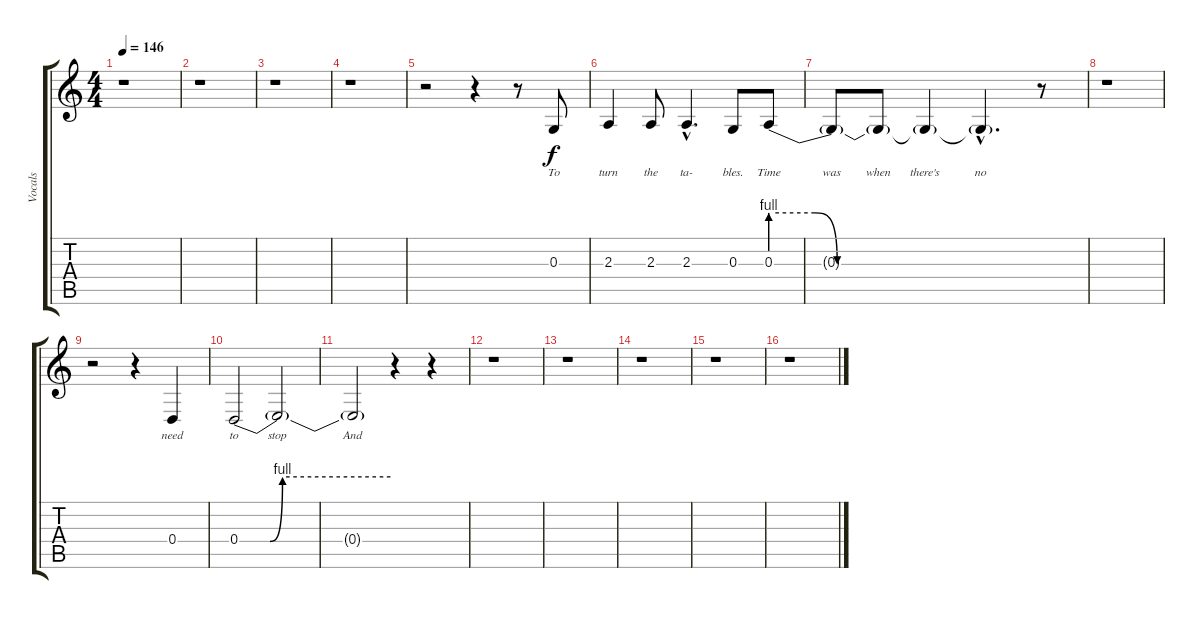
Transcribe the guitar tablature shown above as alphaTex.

\track ("Vocals" "Vocals") {instrument oboe}
\staff {score tabs}
\tuning (E4 B3 G3 D3 A2 E2) {hide}
\ts (4 4)
\tempo 146
\clef g2
\ks c
r.1{dy f} |
r.1 |
r.1 |
r.1 |
r.2 r.4 r.8 0.3.8{lyrics (0 "To") lyrics (1 "") lyrics (2 "") lyrics (3 "") lyrics (4 "")} |
2.3.4{lyrics (0 "turn") lyrics (1 "") lyrics (2 "") lyrics (3 "") lyrics (4 "")} 2.3.8{lyrics (0 "the") lyrics (1 "") lyrics (2 "") lyrics (3 "") lyrics (4 "")} 2.3{hac}.4{d lyrics (0 "ta-") lyrics (1 "") lyrics (2 "") lyrics (3 "") lyrics (4 "")} 0.3.8{lyrics (0 "bles.") lyrics (1 "") lyrics (2 "") lyrics (3 "") lyrics (4 "")} 0.3{be (custom 0 4 10 4 15 0 60 0)}.8{lyrics (0 "Time") lyrics (1 "") lyrics (2 "") lyrics (3 "") lyrics (4 "")} |
0.3{t}.8{lyrics (0 "was") lyrics (1 "") lyrics (2 "") lyrics (3 "") lyrics (4 "")} 0.3{t}.8{lyrics (0 "when") lyrics (1 "") lyrics (2 "") lyrics (3 "") lyrics (4 "")} 0.3{t}.4{lyrics (0 "there's") lyrics (1 "") lyrics (2 "") lyrics (3 "") lyrics (4 "") volume 0} 0.3{hac t}.4{d lyrics (0 "no") lyrics (1 "") lyrics (2 "") lyrics (3 "") lyrics (4 "")} r.8 |
r.1{volume 16} |
r.2 r.4 0.4.4{lyrics (0 "need") lyrics (1 "") lyrics (2 "") lyrics (3 "") lyrics (4 "")} |
0.4{be (custom 0 0 12 0 17 4 60 4)}.2{lyrics (0 "to") lyrics (1 "") lyrics (2 "") lyrics (3 "") lyrics (4 "") volume 4} 0.4{t}.2{lyrics (0 "stop") lyrics (1 "") lyrics (2 "") lyrics (3 "") lyrics (4 "")} |
0.4{t}.2{lyrics (0 "And") lyrics (1 "") lyrics (2 "") lyrics (3 "") lyrics (4 "")} r.4 r.4{volume 14} |
r.1 |
r.1 |
r.1 |
r.1 |
r.1
